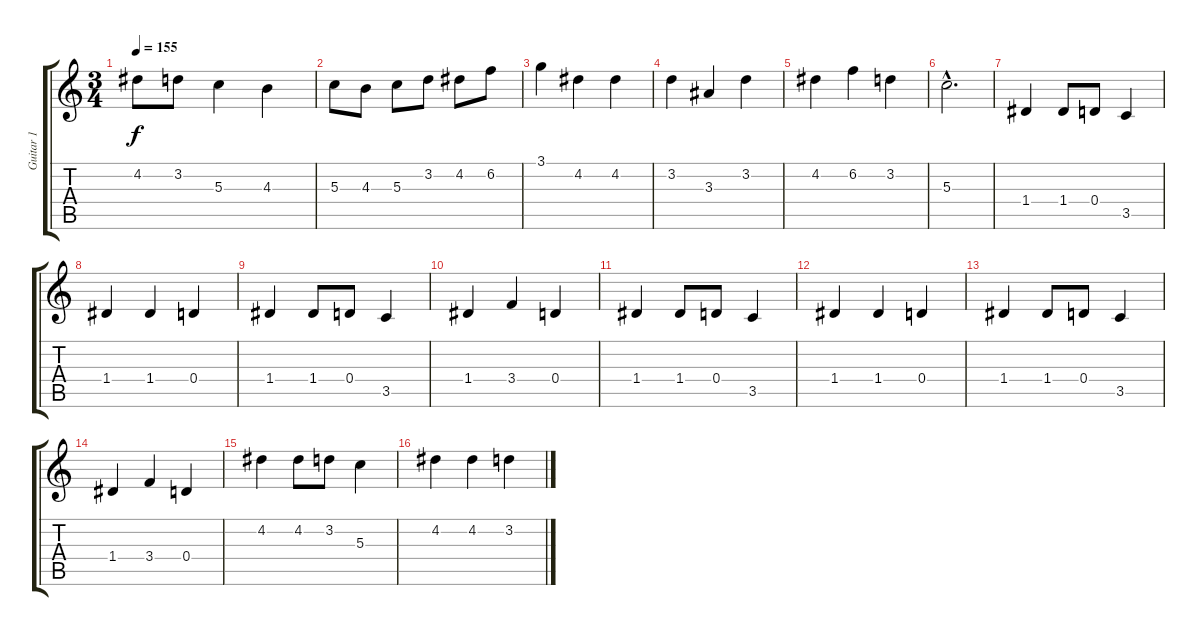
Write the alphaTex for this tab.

\track ("Guitar 1" "Guitar 1") {instrument distortionguitar}
\staff {score tabs}
\tuning (E4 B3 G3 D3 A2 E2) {hide}
\ts (3 4)
\tempo 155
\clef g2
\ks c
4.2.8{dy f} 3.2.8 5.3.4 4.3.4 |
5.3.8 4.3.8 5.3.8 3.2.8 4.2.8 6.2.8 |
3.1.4 4.2.4 4.2.4 |
3.2.4 3.3.4 3.2.4 |
4.2.4 6.2.4 3.2.4 |
5.3{hac}.2{d} |
1.4.4 1.4.8 0.4.8 3.5.4 |
1.4.4 1.4.4 0.4.4 |
1.4.4 1.4.8 0.4.8 3.5.4 |
1.4.4 3.4.4 0.4.4 |
1.4.4 1.4.8 0.4.8 3.5.4 |
1.4.4 1.4.4 0.4.4 |
1.4.4 1.4.8 0.4.8 3.5.4 |
1.4.4 3.4.4 0.4.4 |
4.2.4 4.2.8 3.2.8 5.3.4 |
4.2.4 4.2.4 3.2.4
